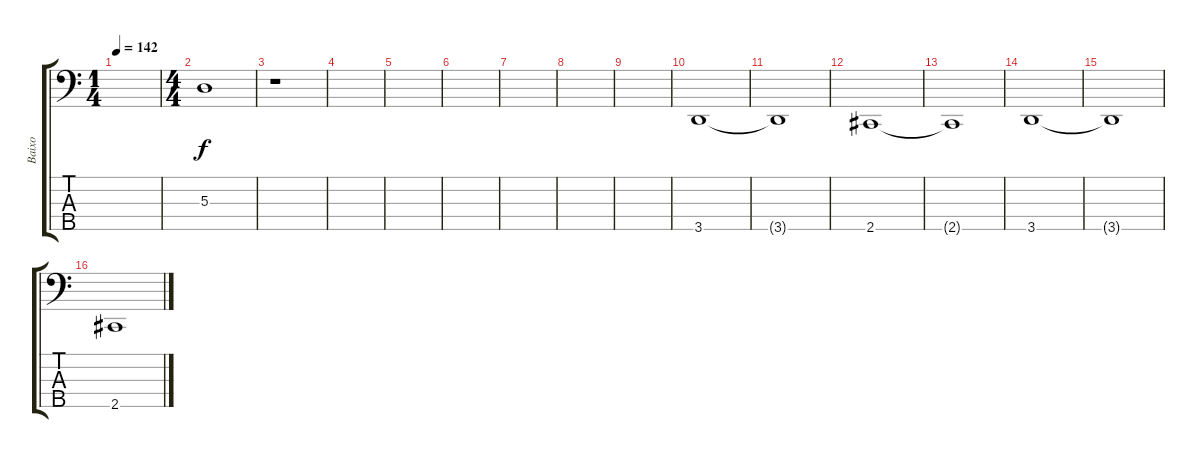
\track ("Baixo" "Baixo") {instrument electricbassfinger}
\staff {score tabs}
\tuning (G2 D2 A1 E1 B0) {hide}
\ts (1 4)
\tempo 142
\clef f4
\ks c
|
\ts (4 4)
5.3.1 |
r.1 |
|
|
|
|
|
|
3.5.1{volume 16} |
3.5{t}.1 |
2.5.1 |
2.5{t}.1 |
3.5.1{volume 16} |
3.5{t}.1 |
2.5.1
